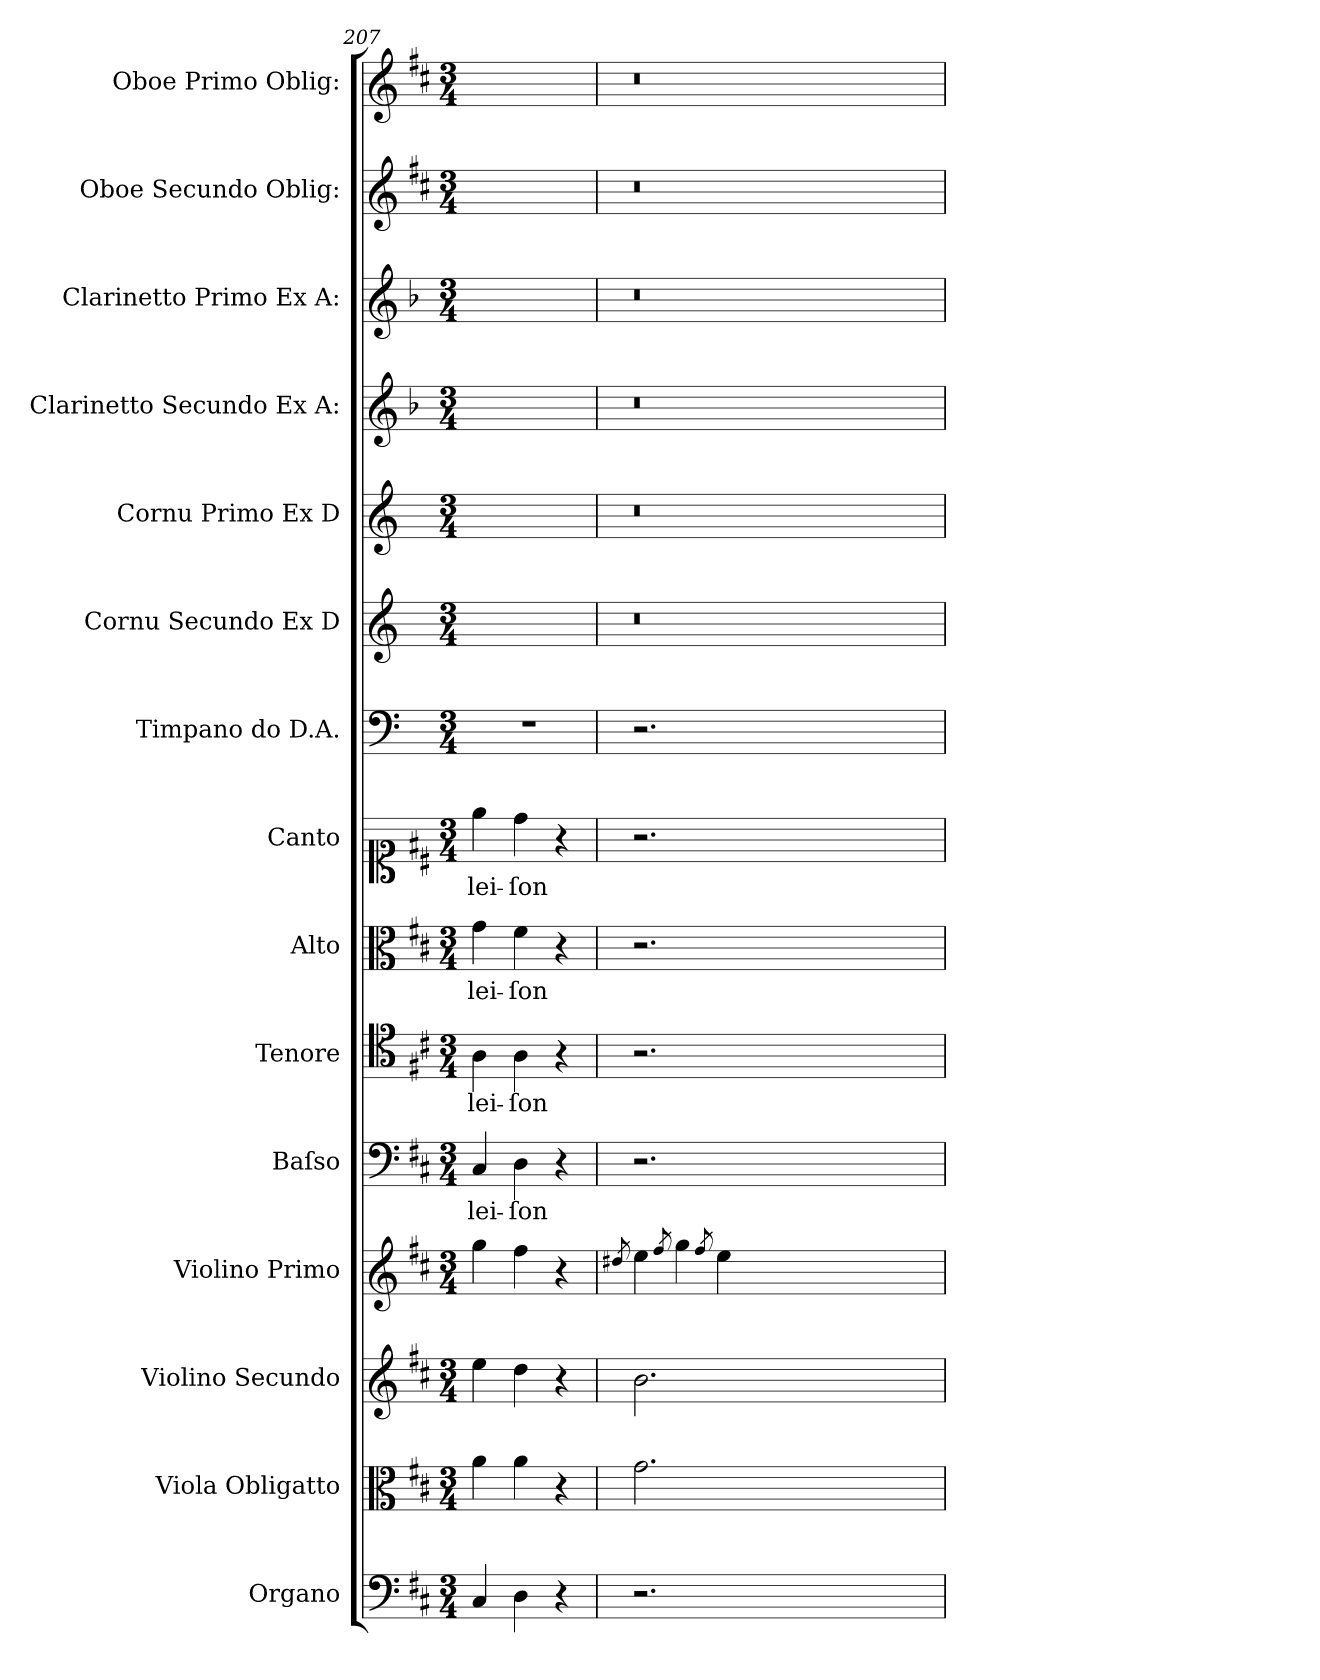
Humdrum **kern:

**kern	**kern	**kern	**kern	**kern	**text	**kern	**text	**kern	**text	**kern	**text	**kern	**kern	**kern	**kern	**kern	**kern	**kern
*part15	*part14	*part13	*part12	*part11	*part11	*part10	*part10	*part9	*part9	*part8	*part8	*part7	*part6	*part5	*part4	*part3	*part2	*part1
*staff15	*staff14	*staff13	*staff12	*staff11	*staff11	*staff10	*staff10	*staff9	*staff9	*staff8	*staff8	*staff7	*staff6	*staff5	*staff4	*staff3	*staff2	*staff1
*I"Organo	*I"Viola Obligatto	*I"Violino Secundo	*I"Violino Primo	*I"Baſso	*	*I"Tenore	*	*I"Alto	*	*I"Canto	*	*I"Timpano do D.A.	*I"Cornu Secundo Ex D	*I"Cornu Primo Ex D	*I"Clarinetto Secundo Ex A:	*I"Clarinetto Primo Ex A:	*I"Oboe Secundo Oblig:	*I"Oboe Primo Oblig:
*I'org	*I'vla obl	*I'vl 2	*I'vl 1	*I'B	*	*I'T	*	*I'A	*	*	*	*I'timp	*	*	*I'cl 2 in A	*I'cl 1 in A	*I'ob 2	*I'ob 1
*clefF4	*clefC3	*clefG2	*clefG2	*clefF4	*	*clefC4	*	*clefC3	*	*clefC1	*	*clefF4	*clefG2	*clefG2	*clefG2	*clefG2	*clefG2	*clefG2
*	*	*	*	*	*	*	*	*	*	*	*	*	*ITrd-1c-2	*ITrd-1c-2	*ITrd2c3	*ITrd2c3	*	*
*k[f#c#]	*k[f#c#]	*k[f#c#]	*k[f#c#]	*k[f#c#]	*	*k[f#c#]	*	*k[f#c#]	*	*k[f#c#]	*	*k[]	*k[f#c#]	*k[f#c#]	*k[f#c#]	*k[f#c#]	*k[f#c#]	*k[f#c#]
*M3/4	*M3/4	*M3/4	*M3/4	*M3/4	*	*M3/4	*	*M3/4	*	*M3/4	*	*M3/4	*M3/4	*M3/4	*M3/4	*M3/4	*M3/4	*M3/4
=207	=207	=207	=207	=207	=207	=207	=207	=207	=207	=207	=207	=207	=207	=207	=207	=207	=207	=207
4C#/	4a\	4ee\	4gg\	4C#/	-lei-	4A\	-lei-	4g\	-lei-	4ee\	-lei-	2.r	2.ryy	2.ryy	2.ryy	2.ryy	2.ryy	2.ryy
4D\	4a\	4dd\	4ff#\	4D\	-ſon	4A\	-ſon	4f#\	-ſon	4dd\	-ſon	.	.	.	.	.	.	.
4r	4r	4r	4r	4r	.	4r	.	4r	.	4r	.	.	.	.	.	.	.	.
=208	=208	=208	=208	=208	=208	=208	=208	=208	=208	=208	=208	=208	=208	=208	=208	=208	=208	=208
.	.	.	8qdd#X/	.	.	.	.	.	.	.	.	.	.	.	.	.	.	.
2.r	2.g\	2.b\	4ee\	2.r	.	2.r	.	2.r	.	2.r	.	2.r	0.r	0.r	0.r	0.r	0.r	0.r
.	.	.	8qff#/	.	.	.	.	.	.	.	.	.	.	.	.	.	.	.
.	.	.	4gg\	.	.	.	.	.	.	.	.	.	.	.	.	.	.	.
.	.	.	8qff#/	.	.	.	.	.	.	.	.	.	.	.	.	.	.	.
.	.	.	4ee\	.	.	.	.	.	.	.	.	.	.	.	.	.	.	.
0ryy	0ryy	0ryy	0ryy	0ryy	.	0ryy	.	0ryy	.	0ryy	.	0ryy	.	.	.	.	.	.
4ryy	4ryy	4ryy	4ryy	4ryy	.	4ryy	.	4ryy	.	4ryy	.	4ryy	.	.	.	.	.	.
=	=	=	=	=	=	=	=	=	=	=	=	=	=	=	=	=	=	=
*-	*-	*-	*-	*-	*-	*-	*-	*-	*-	*-	*-	*-	*-	*-	*-	*-	*-	*-
